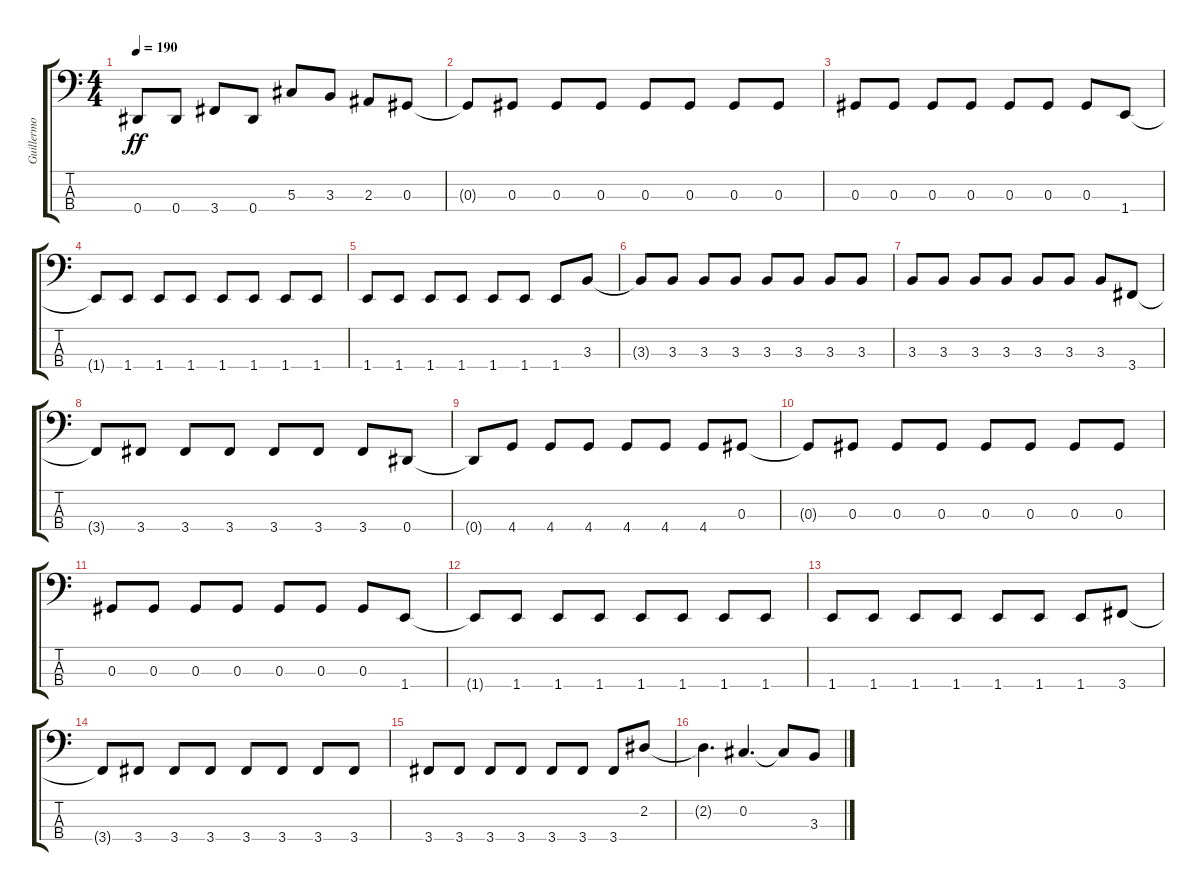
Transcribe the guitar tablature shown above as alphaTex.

\track ("Guillermo Sánchez" "Guillermo ") {instrument electricbasspick}
\staff {score tabs}
\tuning (Gb2 Db2 Ab1 Eb1) {hide}
\ts (4 4)
\tempo 190
\clef f4
\ks c
0.4.8{dy ff} 0.4.8 3.4.8 0.4.8 5.3.8 3.3.8 2.3.8 0.3.8 |
0.3{t}.8 0.3.8 0.3.8 0.3.8 0.3.8 0.3.8 0.3.8 0.3.8 |
0.3.8 0.3.8 0.3.8 0.3.8 0.3.8 0.3.8 0.3.8 1.4.8 |
1.4{t}.8 1.4.8 1.4.8 1.4.8 1.4.8 1.4.8 1.4.8 1.4.8 |
1.4.8 1.4.8 1.4.8 1.4.8 1.4.8 1.4.8 1.4.8 3.3.8 |
3.3{t}.8 3.3.8 3.3.8 3.3.8 3.3.8 3.3.8 3.3.8 3.3.8 |
3.3.8 3.3.8 3.3.8 3.3.8 3.3.8 3.3.8 3.3.8 3.4.8 |
3.4{t}.8 3.4.8 3.4.8 3.4.8 3.4.8 3.4.8 3.4.8 0.4.8 |
0.4{t}.8 4.4.8 4.4.8 4.4.8 4.4.8 4.4.8 4.4.8 0.3.8 |
0.3{t}.8 0.3.8 0.3.8 0.3.8 0.3.8 0.3.8 0.3.8 0.3.8 |
0.3.8 0.3.8 0.3.8 0.3.8 0.3.8 0.3.8 0.3.8 1.4.8 |
1.4{t}.8 1.4.8 1.4.8 1.4.8 1.4.8 1.4.8 1.4.8 1.4.8 |
1.4.8 1.4.8 1.4.8 1.4.8 1.4.8 1.4.8 1.4.8 3.4.8 |
3.4{t}.8 3.4.8 3.4.8 3.4.8 3.4.8 3.4.8 3.4.8 3.4.8 |
3.4.8 3.4.8 3.4.8 3.4.8 3.4.8 3.4.8 3.4.8 2.2.8 |
2.2{t}.4{d} 0.2.4{d} 0.2{t}.8 3.3.8
